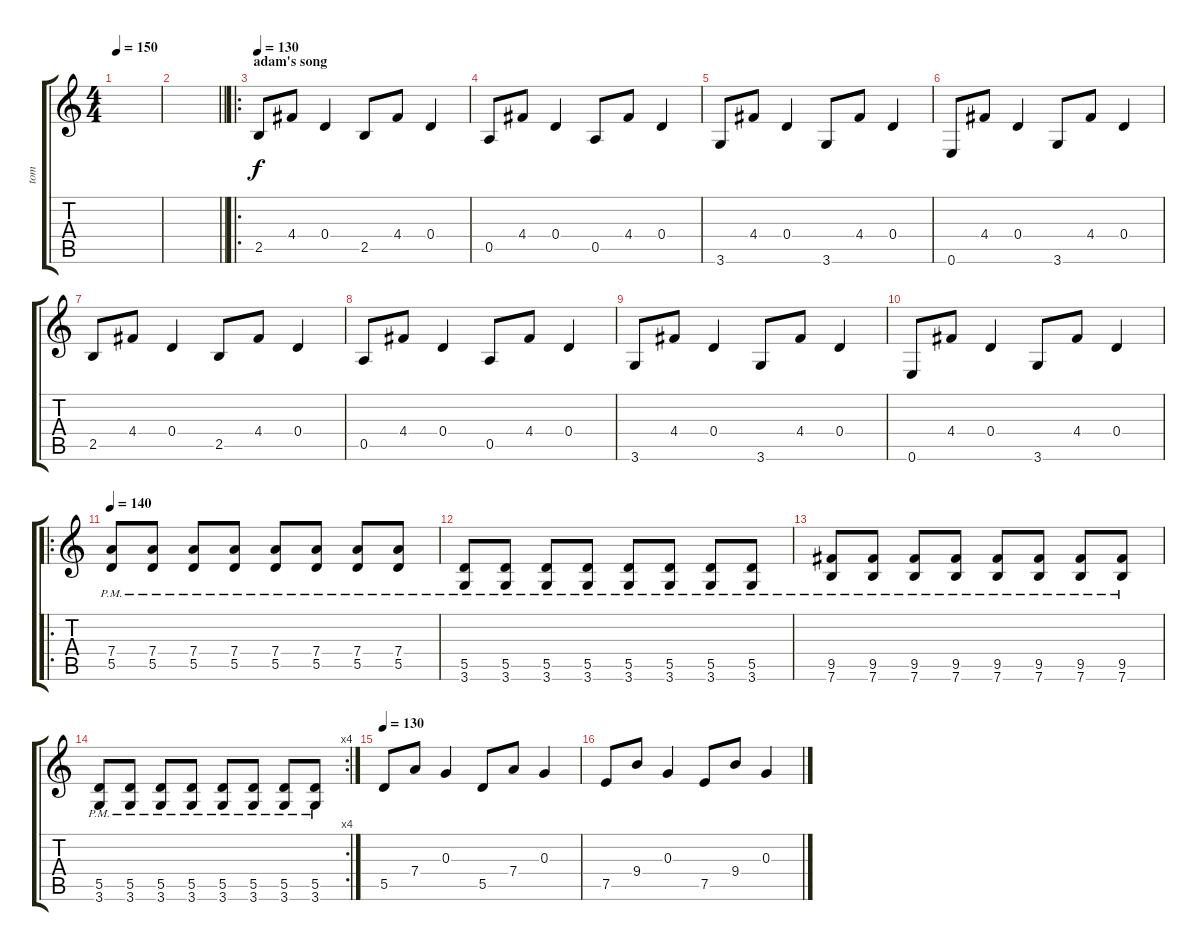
\track ("tom" "tom") {instrument distortionguitar}
\staff {score tabs}
\tuning (E4 B3 G3 D3 A2 E2) {hide}
\ts (4 4)
\tempo 150
\clef g2
\ks c
|
\barLineRight lightlight
|
\ro
\section ("" "adam's song")
\tempo 130
2.5.8{volume 16 instrument electricguitarclean} 4.4.8 0.4.4 2.5.8 4.4.8 0.4.4 |
0.5.8 4.4.8 0.4.4 0.5.8 4.4.8 0.4.4 |
3.6.8 4.4.8 0.4.4 3.6.8 4.4.8 0.4.4 |
0.6.8 4.4.8 0.4.4 3.6.8 4.4.8 0.4.4 |
2.5.8 4.4.8 0.4.4 2.5.8 4.4.8 0.4.4 |
0.5.8 4.4.8 0.4.4 0.5.8 4.4.8 0.4.4 |
3.6.8 4.4.8 0.4.4 3.6.8 4.4.8 0.4.4 |
0.6.8 4.4.8 0.4.4 3.6.8 4.4.8 0.4.4 |
\ro
\tempo 140
(7.4{pm} 5.5{pm}).8 (7.4{pm} 5.5{pm}).8 (7.4{pm} 5.5{pm}).8 (7.4{pm} 5.5{pm}).8 (7.4{pm} 5.5{pm}).8 (7.4{pm} 5.5{pm}).8 (7.4{pm} 5.5{pm}).8 (7.4{pm} 5.5{pm}).8 |
(5.5{pm} 3.6{pm}).8 (5.5{pm} 3.6{pm}).8 (5.5{pm} 3.6{pm}).8 (5.5{pm} 3.6{pm}).8 (5.5{pm} 3.6{pm}).8 (5.5{pm} 3.6{pm}).8 (5.5{pm} 3.6{pm}).8 (5.5{pm} 3.6{pm}).8 |
(9.5{pm} 7.6{pm}).8 (9.5{pm} 7.6{pm}).8 (9.5{pm} 7.6{pm}).8 (9.5{pm} 7.6{pm}).8 (9.5{pm} 7.6{pm}).8 (9.5{pm} 7.6{pm}).8 (9.5{pm} 7.6{pm}).8 (9.5{pm} 7.6{pm}).8 |
\rc 4
(5.5{pm} 3.6{pm}).8 (5.5{pm} 3.6{pm}).8 (5.5{pm} 3.6{pm}).8 (5.5{pm} 3.6{pm}).8 (5.5{pm} 3.6{pm}).8 (5.5{pm} 3.6{pm}).8 (5.5{pm} 3.6{pm}).8 (5.5{pm} 3.6{pm}).8 |
\tempo 130
5.5.8 7.4.8 0.3.4 5.5.8 7.4.8 0.3.4 |
7.5.8 9.4.8 0.3.4 7.5.8 9.4.8 0.3.4
